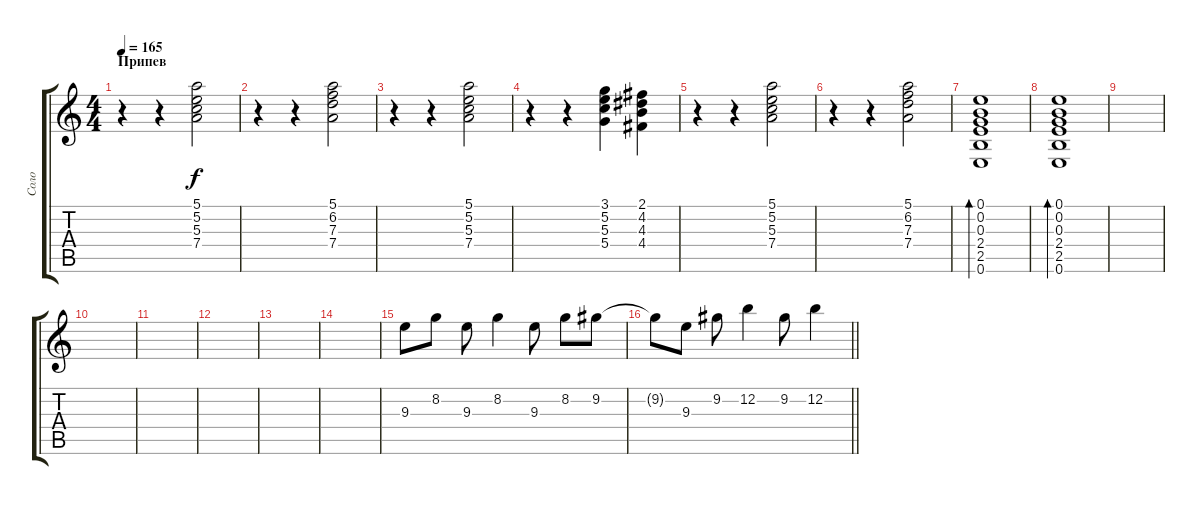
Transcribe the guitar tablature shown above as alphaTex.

\track ("Соло" "Соло") {instrument overdrivenguitar}
\staff {score tabs}
\tuning (E4 B3 G3 D3 A2 E2) {hide}
\ts (4 4)
\section ("" "Припев")
\tempo 165
\clef g2
\ks c
r.4{dy f volume 13} r.4 (5.1 5.2 5.3 7.4).2 |
r.4 r.4 (5.1 6.2 7.3 7.4).2 |
r.4 r.4 (5.1 5.2 5.3 7.4).2 |
r.4 r.4 (3.1 5.2 5.3 5.4).4 (2.1 4.2 4.3 4.4).4 |
r.4 r.4 (5.1 5.2 5.3 7.4).2 |
r.4 r.4 (5.1 6.2 7.3 7.4).2 |
(0.1 0.2 0.3 2.4 2.5 0.6).1{bd 60} |
(0.1 0.2 0.3 2.4 2.5 0.6).1{bd 60} |
|
|
|
|
|
|
9.3.8 8.2.8 9.3.8 8.2.4 9.3.8 8.2.8 9.2.8 |
\barLineRight lightlight
9.2{t}.8 9.3.8 9.2.8 12.2.4 9.2.8 12.2.4
